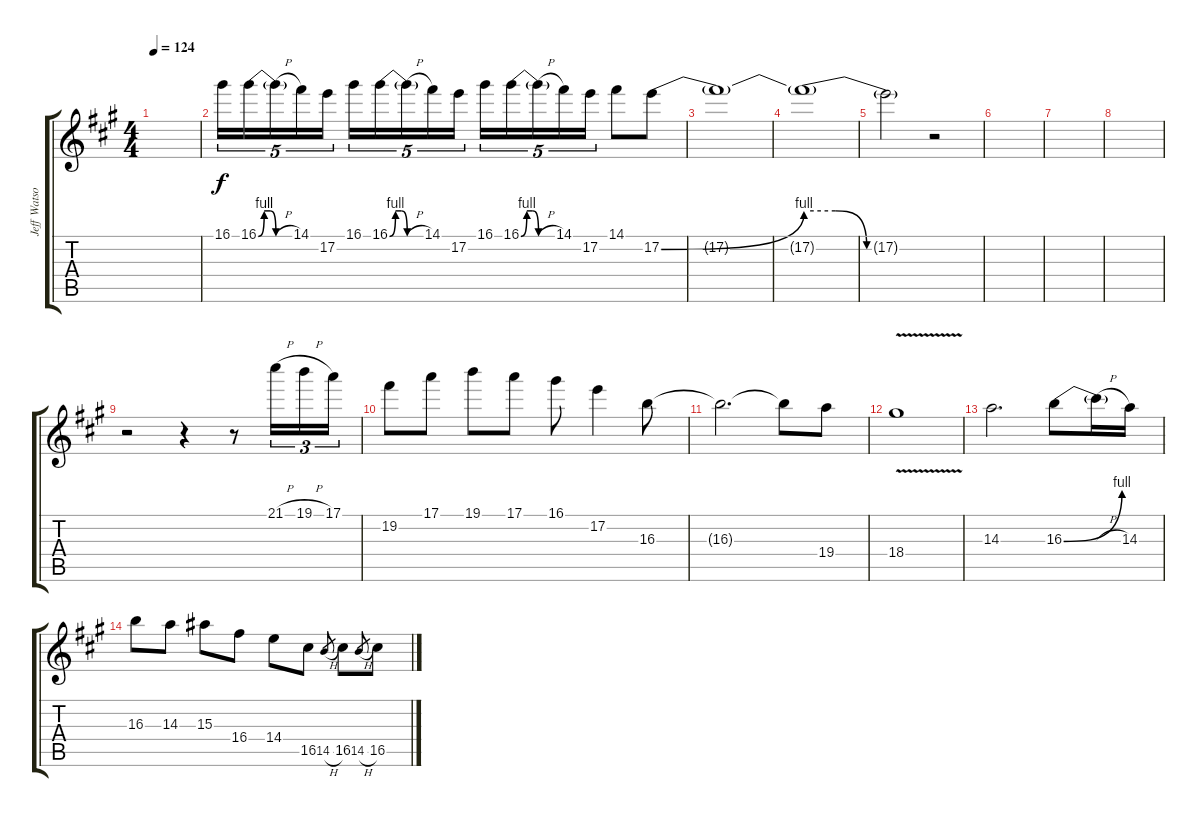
\track ("Jeff Watson" "Jeff Watso") {instrument distortionguitar}
\staff {score tabs}
\tuning (E4 B3 G3 D3 A2 E2) {hide}
\ts (4 4)
\tempo 124
\clef g2
\ks a
|
16.1.16{tu (5 4)} 16.1{be (custom 0 0 10 4 20 4 30 0 60 0)}.16{tu (5 4)} 16.1{h t}.16{tu (5 4)} 14.1.16{tu (5 4)} 17.2.16{tu (5 4)} 16.1.16{tu (5 4)} 16.1{be (custom 0 0 10 4 20 4 30 0 60 0)}.16{tu (5 4)} 16.1{h t}.16{tu (5 4)} 14.1.16{tu (5 4)} 17.2.16{tu (5 4)} 16.1.16{tu (5 4)} 16.1{be (custom 0 0 10 4 20 4 30 0 60 0)}.16{tu (5 4)} 16.1{h t}.16{tu (5 4)} 14.1.16{tu (5 4)} 17.2.16{tu (5 4)} 14.1.8 17.2{be (bend 0 0 60 4)}.8 |
17.2{t}.1 |
17.2{be (custom 0 4 15 4 30 0 60 0) t}.1 |
17.2{t}.2 r.2 |
|
|
|
r.2 r.4 r.8 21.1{h}.16{tu (3 2)} 19.1{h}.16{tu (3 2)} 17.1.16{tu (3 2)} |
19.2.8{volume 0} 17.1.8 19.1.8 17.1.8 16.1.8 17.2.4 16.3.8 |
16.3{t}.2{d} 16.3{t}.8 19.4.8 |
18.4{v}.1 |
14.3.2{d} 16.3{be (bend 0 0 60 4)}.8 16.3{h t}.16 14.3.16 |
16.3.8 14.3.8 15.3.8 16.4.8 14.4.8 16.5.8 14.5{h}.8{gr} 16.5.8 14.5{h}.8{gr} 16.5.8
